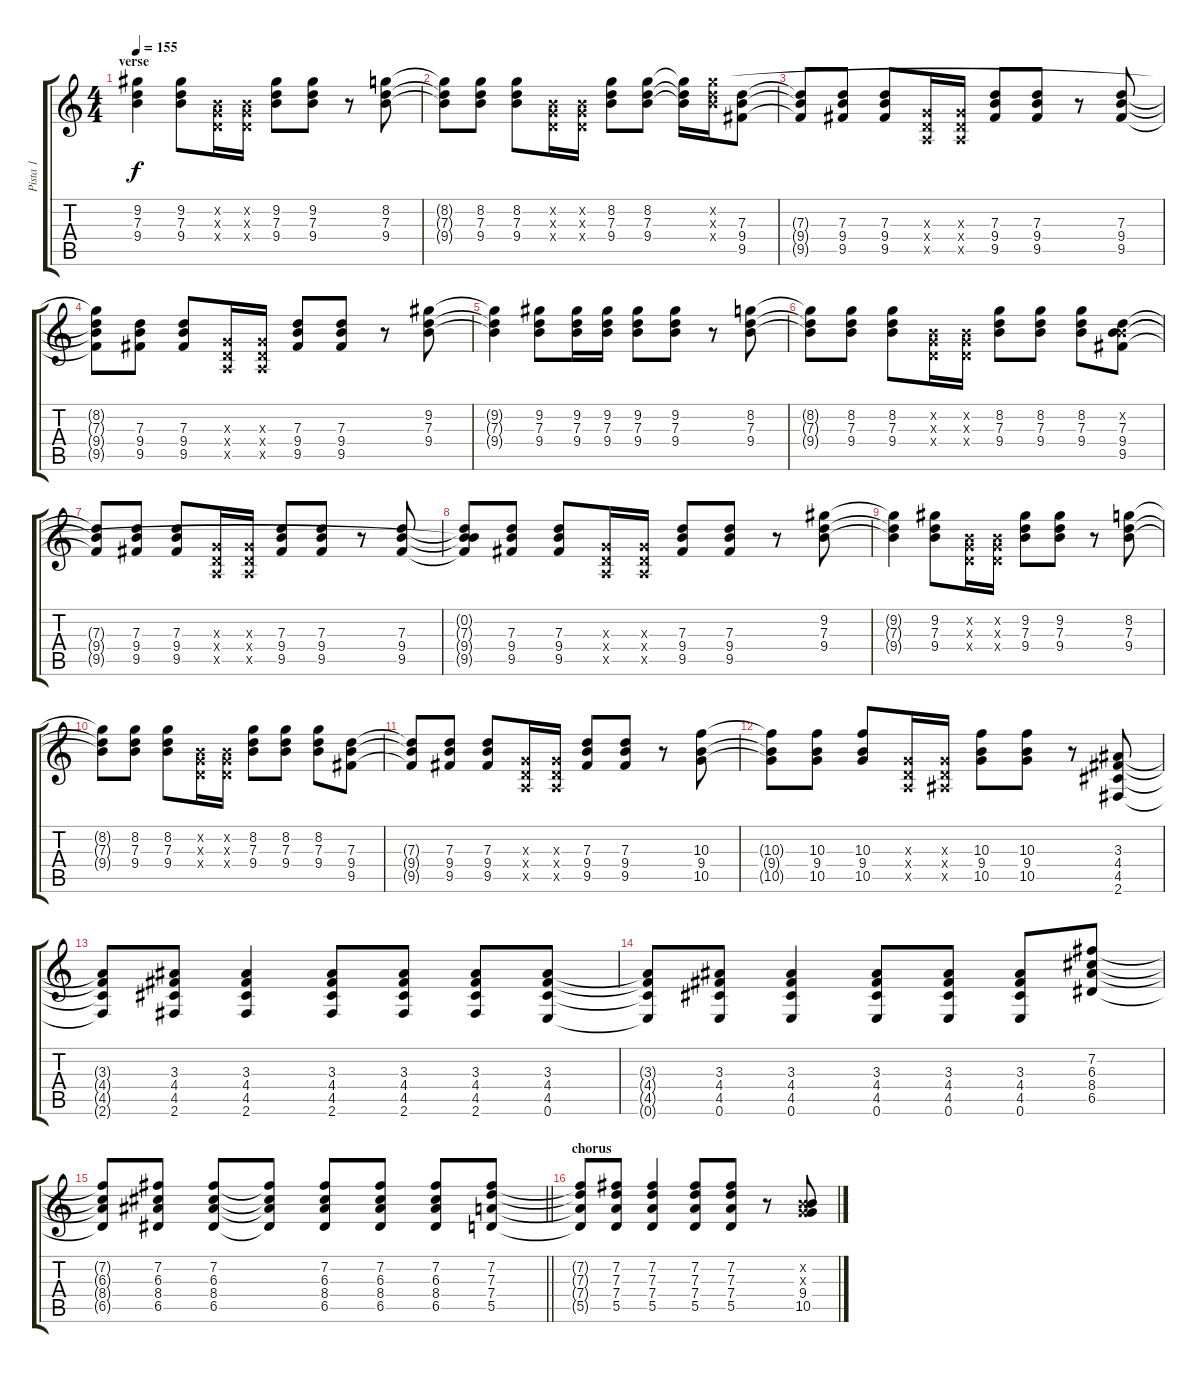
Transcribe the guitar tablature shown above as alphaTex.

\track ("Pista 1" "Pista 1") {instrument electricguitarclean}
\staff {score tabs}
\tuning (E4 B3 G3 D3 A2 E2) {hide}
\ts (4 4)
\section ("" "verse")
\tempo 155
\clef g2
\ks c
(9.2 7.3 9.4).4{dy f} (9.2 7.3 9.4).8 (0.2{x} 0.3{x} 0.4{x}).16 (0.2{x} 0.3{x} 0.4{x}).16 (9.2 7.3 9.4).8 (9.2 7.3 9.4).8 r.8 (8.2 7.3 9.4).8 |
(8.2{t} 7.3{t} 9.4{t}).8 (8.2 7.3 9.4).8 (8.2 7.3 9.4).8 (0.2{x} 0.3{x} 0.4{x}).16 (0.2{x} 0.3{x} 0.4{x}).16 (8.2 7.3 9.4).8 (8.2 7.3 9.4).8 (8.2{t} 7.3{t} 9.4{t}).16 (8.2{x} 7.3{x} 9.4{x}).16 (7.3 9.4 9.5).8 |
(7.3{t} 9.4{t} 9.5{t}).8 (7.3 9.4 9.5).8 (7.3 9.4 9.5).8 (0.3{x} 0.4{x} 0.5{x}).16 (0.3{x} 0.4{x} 0.5{x}).16 (7.3 9.4 9.5).8 (7.3 9.4 9.5).8 r.8 (7.3 9.4 9.5).8 |
(8.2{t} 7.3{t} 9.4{t} 9.5{t}).8 (7.3 9.4 9.5).8 (7.3 9.4 9.5).8 (0.3{x} 0.4{x} 0.5{x}).16 (0.3{x} 0.4{x} 0.5{x}).16 (7.3 9.4 9.5).8 (7.3 9.4 9.5).8 r.8 (9.2 7.3 9.4).8 |
(9.2{t} 7.3{t} 9.4{t}).4 (9.2 7.3 9.4).8 (9.2 7.3 9.4).16 (9.2 7.3 9.4).16 (9.2 7.3 9.4).8 (9.2 7.3 9.4).8 r.8 (8.2 7.3 9.4).8 |
(8.2{t} 7.3{t} 9.4{t}).8 (8.2 7.3 9.4).8 (8.2 7.3 9.4).8 (0.2{x} 0.3{x} 0.4{x}).16 (0.2{x} 0.3{x} 0.4{x}).16 (8.2 7.3 9.4).8 (8.2 7.3 9.4).8 (8.2 7.3 9.4).8 (0.2{x} 7.3 9.4 9.5).8 |
(7.3{t} 9.4{t} 9.5{t}).8 (7.3 9.4 9.5).8 (7.3 9.4 9.5).8 (0.3{x} 0.4{x} 0.5{x}).16 (0.3{x} 0.4{x} 0.5{x}).16 (7.3 9.4 9.5).8 (7.3 9.4 9.5).8 r.8 (7.3 9.4 9.5).8 |
(0.2{t} 7.3{t} 9.4{t} 9.5{t}).8 (7.3 9.4 9.5).8 (7.3 9.4 9.5).8 (0.3{x} 0.4{x} 0.5{x}).16 (0.3{x} 0.4{x} 0.5{x}).16 (7.3 9.4 9.5).8 (7.3 9.4 9.5).8 r.8 (9.2 7.3 9.4).8 |
(9.2{t} 7.3{t} 9.4{t}).4 (9.2 7.3 9.4).8 (0.2{x} 0.3{x} 0.4{x}).16 (0.2{x} 0.3{x} 0.4{x}).16 (9.2 7.3 9.4).8 (9.2 7.3 9.4).8 r.8 (8.2 7.3 9.4).8 |
(8.2{t} 7.3{t} 9.4{t}).8 (8.2 7.3 9.4).8 (8.2 7.3 9.4).8 (0.2{x} 0.3{x} 0.4{x}).16 (0.2{x} 0.3{x} 0.4{x}).16 (8.2 7.3 9.4).8 (8.2 7.3 9.4).8 (8.2 7.3 9.4).8 (7.3 9.4 9.5).8 |
(7.3{t} 9.4{t} 9.5{t}).8 (7.3 9.4 9.5).8 (7.3 9.4 9.5).8 (0.3{x} 0.4{x} 0.5{x}).16 (0.3{x} 0.4{x} 0.5{x}).16 (7.3 9.4 9.5).8 (7.3 9.4 9.5).8 r.8 (10.3 9.4 10.5).8 |
(10.3{t} 9.4{t} 10.5{t}).8 (10.3 9.4 10.5).8 (10.3 9.4 10.5).8 (0.3{x} 0.4{x} 0.5{x}).16 (0.3{x} 0.4{x} 1.5{x}).16 (10.3 9.4 10.5).8 (10.3 9.4 10.5).8 r.8 (3.3 4.4 4.5 2.6).8 |
(3.3{t} 4.4{t} 4.5{t} 2.6{t}).8 (3.3 4.4 4.5 2.6).8 (3.3 4.4 4.5 2.6).4 (3.3 4.4 4.5 2.6).8 (3.3 4.4 4.5 2.6).8 (3.3 4.4 4.5 2.6).8 (3.3 4.4 4.5 0.6).8 |
(3.3{t} 4.4{t} 4.5{t} 0.6{t}).8 (3.3 4.4 4.5 0.6).8 (3.3 4.4 4.5 0.6).4 (3.3 4.4 4.5 0.6).8 (3.3 4.4 4.5 0.6).8 (3.3 4.4 4.5 0.6).8 (7.2 6.3 8.4 6.5).8 |
\barLineRight lightlight
(7.2{t} 6.3{t} 8.4{t} 6.5{t}).8 (7.2 6.3 8.4 6.5).8 (7.2 6.3 8.4 6.5).8 (7.2{t} 6.3{t} 8.4{t} 6.5{t}).8 (7.2 6.3 8.4 6.5).8 (7.2 6.3 8.4 6.5).8 (7.2 6.3 8.4 6.5).8 (7.2 7.3 7.4 5.5).8 |
\section ("" "chorus")
(7.2{t} 7.3{t} 7.4{t} 5.5{t}).8 (7.2 7.3 7.4 5.5).8 (7.2 7.3 7.4 5.5).4 (7.2 7.3 7.4 5.5).8 (7.2 7.3 7.4 5.5).8 r.8 (0.2{x} 0.3{x} 9.4 10.5).8
